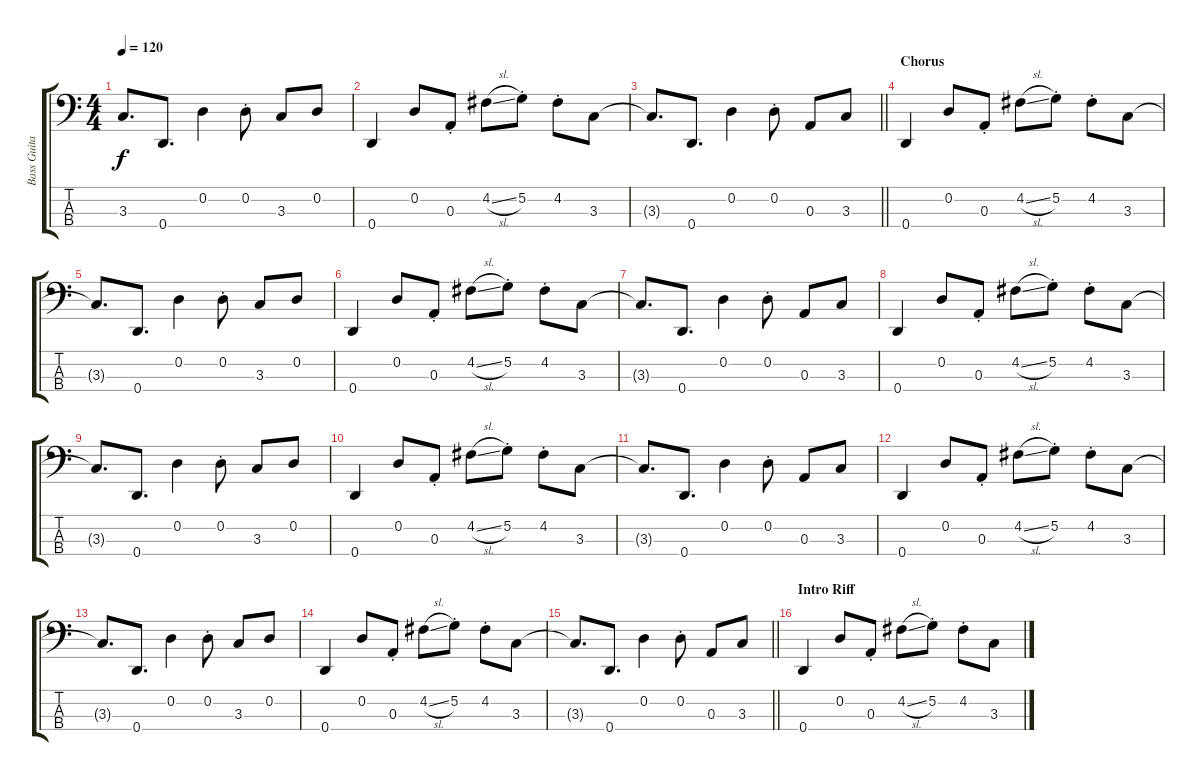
\track ("Bass Guitar" "Bass Guita") {instrument electricbassfinger}
\staff {score tabs}
\tuning (G2 D2 A1 D1) {hide}
\ts (4 4)
\tempo 120
\clef f4
\ks c
3.3{t}.8{d dy f} 0.4.8{d} 0.2.4 0.2{st}.8 3.3.8 0.2.8 |
0.4.4 0.2.8 0.3{st}.8 4.2{sl}.8 5.2{st}.8 4.2{st}.8 3.3.8 |
\barLineRight lightlight
3.3{t}.8{d} 0.4.8{d} 0.2.4 0.2{st}.8 0.3.8 3.3.8 |
\section ("" "Chorus")
0.4.4 0.2.8 0.3{st}.8 4.2{sl}.8 5.2{st}.8 4.2{st}.8 3.3.8 |
3.3{t}.8{d} 0.4.8{d} 0.2.4 0.2{st}.8 3.3.8 0.2.8 |
0.4.4 0.2.8 0.3{st}.8 4.2{sl}.8 5.2{st}.8 4.2{st}.8 3.3.8 |
3.3{t}.8{d} 0.4.8{d} 0.2.4 0.2{st}.8 0.3.8 3.3.8 |
0.4.4 0.2.8 0.3{st}.8 4.2{sl}.8 5.2{st}.8 4.2{st}.8 3.3.8 |
3.3{t}.8{d} 0.4.8{d} 0.2.4 0.2{st}.8 3.3.8 0.2.8 |
0.4.4 0.2.8 0.3{st}.8 4.2{sl}.8 5.2{st}.8 4.2{st}.8 3.3.8 |
3.3{t}.8{d} 0.4.8{d} 0.2.4 0.2{st}.8 0.3.8 3.3.8 |
0.4.4 0.2.8 0.3{st}.8 4.2{sl}.8 5.2{st}.8 4.2{st}.8 3.3.8 |
3.3{t}.8{d} 0.4.8{d} 0.2.4 0.2{st}.8 3.3.8 0.2.8 |
0.4.4 0.2.8 0.3{st}.8 4.2{sl}.8 5.2{st}.8 4.2{st}.8 3.3.8 |
\barLineRight lightlight
3.3{t}.8{d} 0.4.8{d} 0.2.4 0.2{st}.8 0.3.8 3.3.8 |
\section ("" "Intro Riff")
0.4.4 0.2.8 0.3{st}.8 4.2{sl}.8 5.2{st}.8 4.2{st}.8 3.3.8
